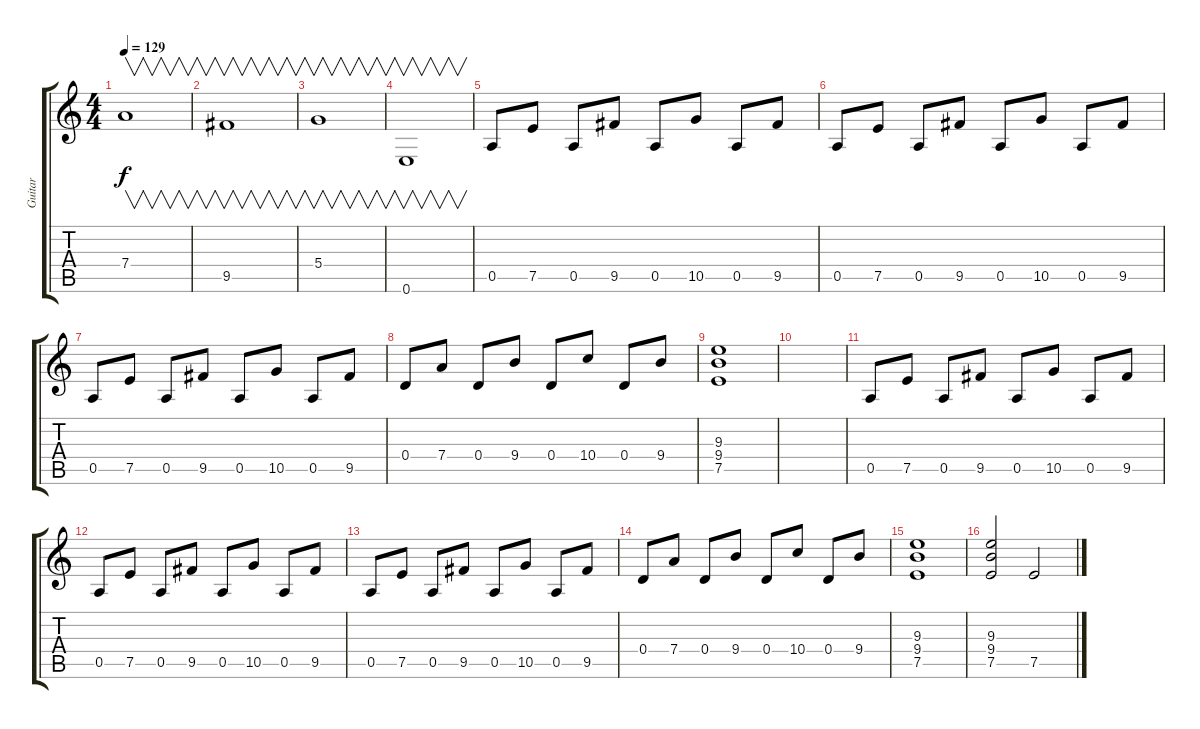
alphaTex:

\track ("Guitar" "Guitar") {instrument overdrivenguitar}
\staff {score tabs}
\tuning (E4 B3 G3 D3 A2 E2) {hide}
\ts (4 4)
\tempo 129
\clef g2
\ks c
7.4.1{v dy f} |
9.5.1{v} |
5.4.1{v} |
0.6.1{v} |
0.5.8 7.5.8 0.5.8 9.5.8 0.5.8 10.5.8 0.5.8 9.5.8 |
0.5.8 7.5.8 0.5.8 9.5.8 0.5.8 10.5.8 0.5.8 9.5.8 |
0.5.8 7.5.8 0.5.8 9.5.8 0.5.8 10.5.8 0.5.8 9.5.8 |
0.4.8 7.4.8 0.4.8 9.4.8 0.4.8 10.4.8 0.4.8 9.4.8 |
(9.3 9.4 7.5).1 |
|
0.5.8 7.5.8 0.5.8 9.5.8 0.5.8 10.5.8 0.5.8 9.5.8 |
0.5.8 7.5.8 0.5.8 9.5.8 0.5.8 10.5.8 0.5.8 9.5.8 |
0.5.8 7.5.8 0.5.8 9.5.8 0.5.8 10.5.8 0.5.8 9.5.8 |
0.4.8 7.4.8 0.4.8 9.4.8 0.4.8 10.4.8 0.4.8 9.4.8 |
(9.3 9.4 7.5).1 |
(9.3 9.4 7.5).2 7.5.2
